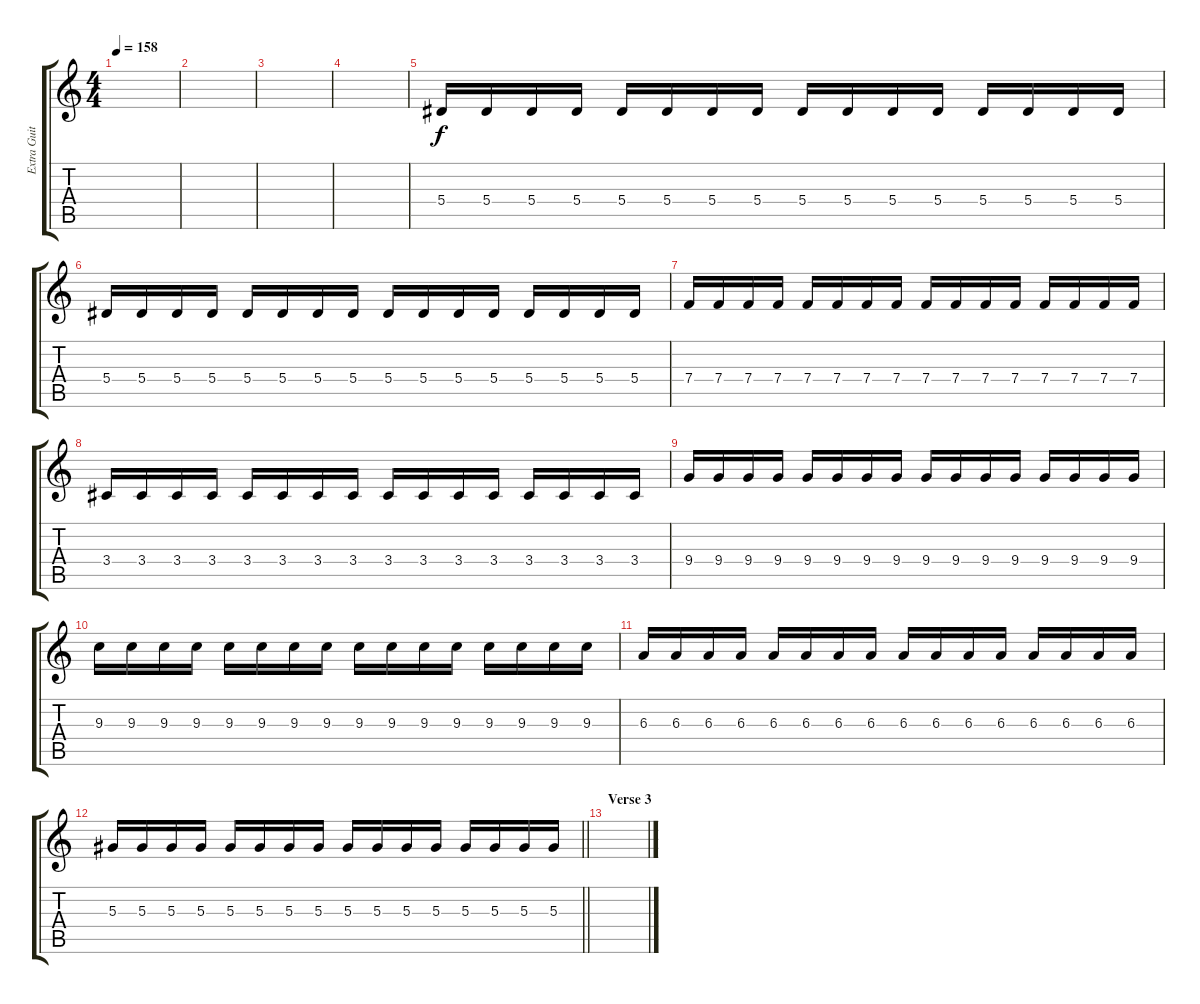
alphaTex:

\track ("Extra Guitar" "Extra Guit") {instrument distortionguitar}
\staff {score tabs}
\tuning (C4 G3 Eb3 Bb2 F2 C2) {hide}
\ts (4 4)
\tempo 158
\clef g2
\ks c
|
|
|
|
5.4.16 5.4.16 5.4.16 5.4.16 5.4.16 5.4.16 5.4.16 5.4.16 5.4.16 5.4.16 5.4.16 5.4.16 5.4.16 5.4.16 5.4.16 5.4.16 |
5.4.16 5.4.16 5.4.16 5.4.16 5.4.16 5.4.16 5.4.16 5.4.16 5.4.16 5.4.16 5.4.16 5.4.16 5.4.16 5.4.16 5.4.16 5.4.16 |
7.4.16 7.4.16 7.4.16 7.4.16 7.4.16 7.4.16 7.4.16 7.4.16 7.4.16 7.4.16 7.4.16 7.4.16 7.4.16 7.4.16 7.4.16 7.4.16 |
3.4.16 3.4.16 3.4.16 3.4.16 3.4.16 3.4.16 3.4.16 3.4.16 3.4.16 3.4.16 3.4.16 3.4.16 3.4.16 3.4.16 3.4.16 3.4.16 |
9.4.16 9.4.16 9.4.16 9.4.16 9.4.16 9.4.16 9.4.16 9.4.16 9.4.16 9.4.16 9.4.16 9.4.16 9.4.16 9.4.16 9.4.16 9.4.16 |
9.3.16 9.3.16 9.3.16 9.3.16 9.3.16 9.3.16 9.3.16 9.3.16 9.3.16 9.3.16 9.3.16 9.3.16 9.3.16 9.3.16 9.3.16 9.3.16 |
6.3.16 6.3.16 6.3.16 6.3.16 6.3.16 6.3.16 6.3.16 6.3.16 6.3.16 6.3.16 6.3.16 6.3.16 6.3.16 6.3.16 6.3.16 6.3.16 |
\barLineRight lightlight
5.3.16 5.3.16 5.3.16 5.3.16 5.3.16 5.3.16 5.3.16 5.3.16 5.3.16 5.3.16 5.3.16 5.3.16 5.3.16 5.3.16 5.3.16 5.3.16 |
\section ("" "Verse 3")
